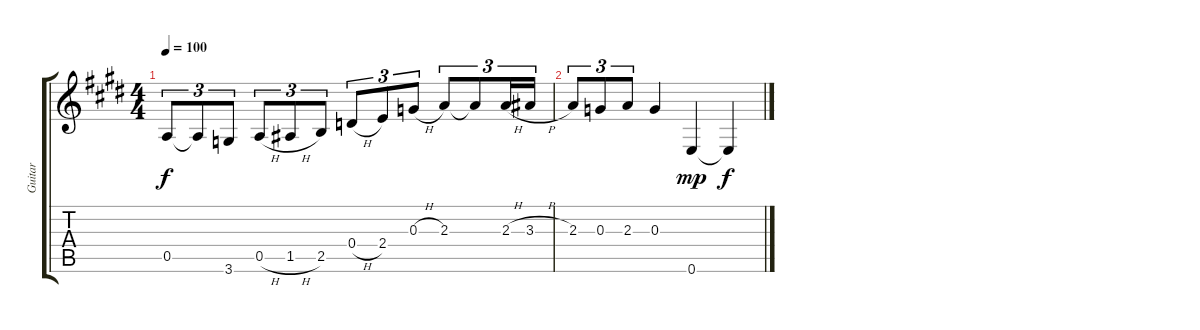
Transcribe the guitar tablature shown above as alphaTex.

\track ("Guitar" "Guitar") {instrument acousticguitarnylon}
\staff {score tabs}
\tuning (E4 B3 G3 D3 A2 E2) {hide}
\ts (4 4)
\tempo 100
\clef g2
\ks e
0.5.8{tu (3 2) dy f} 0.5{t}.8{tu (3 2)} 3.6.8{tu (3 2)} 0.5{h}.8{tu (3 2)} 1.5{h}.8{tu (3 2)} 2.5.8{tu (3 2)} 0.4{h}.8{tu (3 2)} 2.4.8{tu (3 2)} 0.3{h}.8{tu (3 2)} 2.3.8{tu (3 2)} 2.3{t}.8{tu (3 2)} 2.3{h}.16{tu (3 2)} 3.3{h}.16{tu (3 2)} |
2.3.8{tu (3 2)} 0.3.8{tu (3 2)} 2.3.8{tu (3 2)} 0.3.4 0.6.4{dy mp} 0.6{t}.4{dy f}
